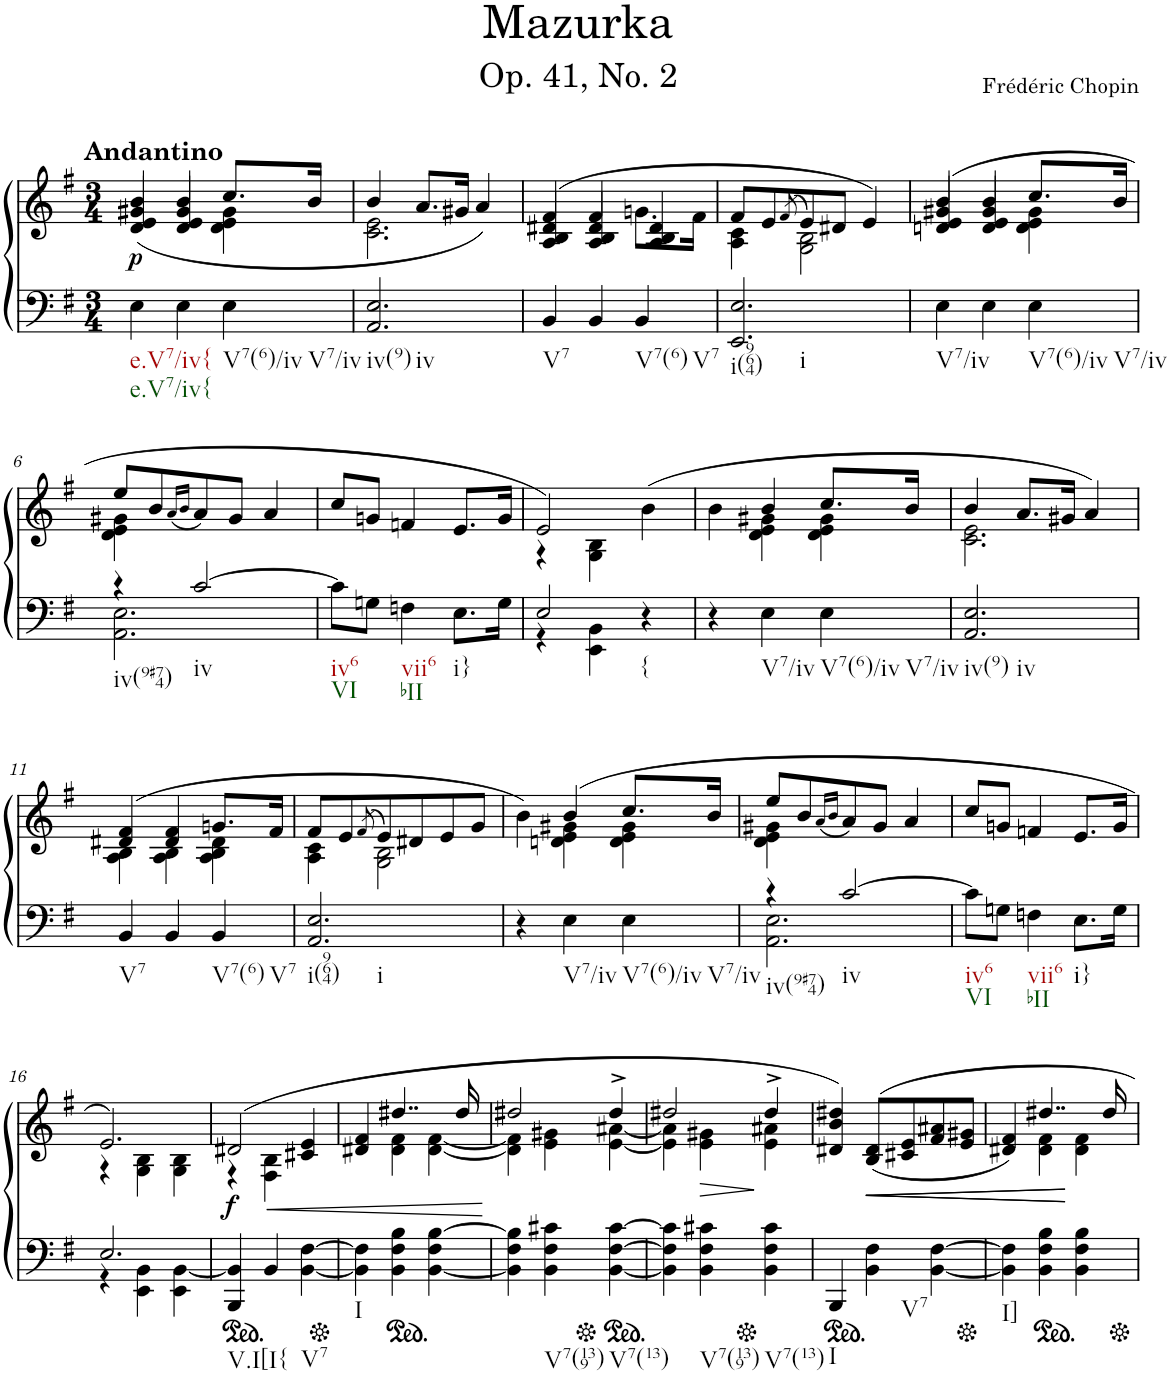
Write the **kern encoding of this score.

**kern	**kern	**dynam
*part2	*part1	*part1
*staff2	*staff1	*staff1
*I"Piano	*I"Piano	*
*I'Pno	*I'Pno	*
*clefF4	*clefG2	*
*k[f#]	*k[f#]	*
*e:	*e:	*
*M3/4	*M3/4	*
=1	=1	=1
*	*^	*
!	!LO:TX:a:B:t=Andantino	!	!
!LO:TX:b:t=e.V7/iv{	!	!	!
!LO:TX:b:t=e.V7/iv{	!	!	!
!	!	!	!LO:DY:b
4E\	4b/	(4d/ 4e/ 4g#X/	p
4E\	4b/	4d/ 4e/ 4g#/	.
!LO:TX:b:t=V7(6)/iv	!	!	!
!LO:TX:b:t=V7/iv	!	!	!
4E\	8.cc/L	4d\ 4e\ 4g#\	.
.	16b/Jk	.	.
=2	=2	=2	=2
!LO:TX:b:t=iv(9)	!	!	!
!LO:TX:b:t=iv	!	!	!
2.AA/ 2.E/	4b/	2.c\ 2.e\	.
.	8.a/L	.	.
.	16g#X/Jk	.	.
.	4a/)	.	.
=3	=3	=3	=3
!LO:TX:b:t=V7	!	!	!
4BB/	(4A/ 4B/ 4d#X/	4f#/	.
4BB/	4A/ 4B/ 4d#/	4f#/	.
!LO:TX:b:t=V7(6)	!	!	!
!LO:TX:b:t=V7	!	!	!
4BB/	4A/ 4B/ 4d#/	8.gn\L	.
.	.	16f#\Jk	.
=4	=4	=4	=4
!LO:TX:b:t=i(964)	!	!	!
!LO:TX:b:t=i	!	!	!
2.EE/ 2.E/	8f#/L	4A\ 4c\	.
.	8e/	.	.
.	(8qf#/	.	.
.	8e/)	2G\ 2B\	.
.	8d#X/J	.	.
.	4e/)	.	.
=5	=5	=5	=5
!LO:TX:b:t=V7/iv	!	!	!
4E\	(4b/	4dn/ 4e/ 4g#X/	.
4E\	4b/	4d/ 4e/ 4g#/	.
!LO:TX:b:t=V7(6)/iv	!	!	!
!LO:TX:b:t=V7/iv	!	!	!
4E\	8.cc/L	4d\ 4e\ 4g#\	.
.	16b/Jk	.	.
!!LO:LB:g=z	!!
=6	=6	=6	=6
*^	*	*	*
!LO:TX:b:t=iv(9#74)	!	!	!	!
4r	2.AA\ 2.E\	8ee/L	4d\ 4e\ 4g#X\	.
.	.	8b/	.	.
.	.	(16qa/LL	.	.
.	.	16qb/JJ	.	.
!LO:TX:b:t=iv	!	!	!	!
[2c/	.	8a/)	2ryy	.
.	.	8g#/J	.	.
.	.	4a/	.	.
*v	*v	*	*	*
*	*v	*v	*
=7	=7	=7
!LO:TX:b:t=iv6	!	!
!LO:TX:b:t=VI	!	!
8c\L]	8cc/L	.
8Gn\J	8gn/J	.
!LO:TX:b:t=vii6	!	!
!LO:TX:b:t=bII	!	!
4Fn\	4fn/	.
!LO:TX:b:t=i}	!	!
8.E\L	8.e/L	.
16G\Jk	16g/Jk	.
=8	=8	=8
*^	*^	*
2E/	4r	2e/)	4r	.
.	4EE\ 4BB\	.	4G\ 4B\	.
!LO:TX:b:t={	!	!	!	!
4r	4ryy	(4b\	4ryy	.
*v	*v	*	*	*
=9	=9	=9	=9
4r	4b\	4ryy	.
!LO:TX:b:t=V7/iv	!	!	!
4E\	4b/	4d\ 4e\ 4g#X\	.
!LO:TX:b:t=V7(6)/iv	!	!	!
!LO:TX:b:t=V7/iv	!	!	!
4E\	8.cc/L	4d\ 4e\ 4g#\	.
.	16b/Jk	.	.
=10	=10	=10	=10
!LO:TX:b:t=iv(9)	!	!	!
!LO:TX:b:t=iv	!	!	!
2.AA/ 2.E/	4b/	2.c\ 2.e\	.
.	8.a/L	.	.
.	16g#X/Jk	.	.
.	4a/)	.	.
!!LO:LB:g=z	!!
=11	=11	=11	=11
!LO:TX:b:t=V7	!	!	!
4BB/	(4d#X/ 4f#/	4A\ 4B\	.
4BB/	4d#/ 4f#/	4A\ 4B\	.
!LO:TX:b:t=V7(6)	!	!	!
!LO:TX:b:t=V7	!	!	!
4BB/	8.gn/L	4A\ 4B\ 4d#\	.
.	16f#/Jk	.	.
=12	=12	=12	=12
!LO:TX:b:t=i(964)	!	!	!
!LO:TX:b:t=i	!	!	!
2.AA/ 2.E/	8f#/L	4A\ 4c\	.
.	8e/	.	.
.	(8qf#/	.	.
.	8e/)	2G\ 2B\	.
.	8d#X/	.	.
.	8e/	.	.
.	8g/J	.	.
=13	=13	=13	=13
4r	4b\)	4ryy	.
!LO:TX:b:t=V7/iv	!	!	!
4E\	(4b/	4dn\ 4e\ 4g#X\	.
!LO:TX:b:t=V7(6)/iv	!	!	!
!LO:TX:b:t=V7/iv	!	!	!
4E\	8.cc/L	4d\ 4e\ 4g#\	.
.	16b/Jk	.	.
=14	=14	=14	=14
*^	*	*	*
!LO:TX:b:t=iv(9#74)	!	!	!	!
4r	2.AA\ 2.E\	8ee/L	4d\ 4e\ 4g#X\	.
.	.	8b/	.	.
.	.	(16qa/LL	.	.
.	.	16qb/JJ	.	.
!LO:TX:b:t=iv	!	!	!	!
[2c/	.	8a/)	2ryy	.
.	.	8g#/J	.	.
.	.	4a/	.	.
*v	*v	*	*	*
*	*v	*v	*
=15	=15	=15
!LO:TX:b:t=iv6	!	!
!LO:TX:b:t=VI	!	!
8c\L]	8cc/L	.
8Gn\J	8gn/J	.
!LO:TX:b:t=vii6	!	!
!LO:TX:b:t=bII	!	!
4Fn\	4fn/	.
!LO:TX:b:t=i}	!	!
8.E\L	8.e/L	.
16G\Jk	16g/Jk	.
!!LO:LB:g=z
=16	=16	=16
*^	*^	*
2.E/	4r	2.e/)	4r	.
.	4EE\ 4BB\	.	4G\ 4B\	.
.	4EE\ [4BB\	.	4G\ 4B\	.
*v	*v	*	*	*
=17	=17	=17	=17
*ped	*	*	*
*^	*	*	*
!LO:TX:b:t=V.I[I{	!	!	!	!
!	!	!	!	!LO:DY:b
*v	*v	*	*	*
4BBB/ 4BB/]	(2d#X/	4r	f
!	!	!	!LO:HP:b
4BB/	.	4F#\ 4B\	<
!LO:TX:b:t=V7	!	!	!
[4BB\ [4F#\	4c#X/ 4e/	4ryy	.
=18	=18	=18	=18
*Xped	*	*	*
!LO:TX:b:t=I	!	!	!
4BB\] 4F#\]	4d#X/ 4f#/	4ryy	.
*ped	*	*	*
4BB\ 4F#\ 4B\	4..dd#X/	4d#\ 4f#\	.
[4BB\ 4F#\ [4B\	.	[4d#\ [4f#\	.
.	16dd#/	.	.
*	*v	*v	*
.	.	[
=19	=19	=19
*	*^	*
4BB\] 4F#\ 4B\]	2dd#X/	4d#\] 4f#\]	.
!LO:TX:b:t=V7(139)	!	!	!
4BB\ 4F#\ 4c#X\	.	4e\ 4g#X\	.
*Xped	*	*	*
*ped	*	*	*
!LO:TX:b:t=V7(13)	!	!	!
[4BB\ [4F#\ [4c#\	4dd#^/	[4e\ [4a#X\	.
=20	=20	=20	=20
4BB\] 4F#\] 4c#\]	2dd#X/	4e\] 4a#\]	.
!LO:TX:b:t=V7(139)	!	!	!
!	!	!	!LO:HP:b
4BB\ 4F#\ 4c#X\	.	4e\ 4g#X\	>
*Xped	*	*	*
!LO:TX:b:t=V7(13)	!	!	!
4BB\ 4F#\ 4c#\	4dd#^/	4e\ 4a#X\	.
*	*v	*v	*
=21	=21	=21
*ped	*	*
*	*^	*
!LO:TX:b:t=I	!	!	!
*	*v	*v	*
4BBB/	4d#X/ 4b/ 4dd#X/)	.
!LO:TX:b:t=V7	!	!
4BB\ 4F#\	(8B/ 8d#/L	.
!	!	!LO:HP:b
.	8c#X/ 8e/	<
[4BB\ [4F#\	8f#/ 8a#X/	.
.	8e/ 8g#X/J	.
=22	=22	=22
*Xped	*	*
*	*^	*
!LO:TX:b:t=I]	!	!	!
4BB\] 4F#\]	4d#X/ 4f#/)	4ryy	.
*ped	*	*	*
4BB\ 4F#\ 4B\	4..dd#X/	4d#\ 4f#\	.
4BB\ 4F#\ 4B\	.	4d#\ 4f#\	] [
.	16dd#/	.	.
*	*v	*v	*
*Xped	*	*
=	=	=
*-	*-	*-
